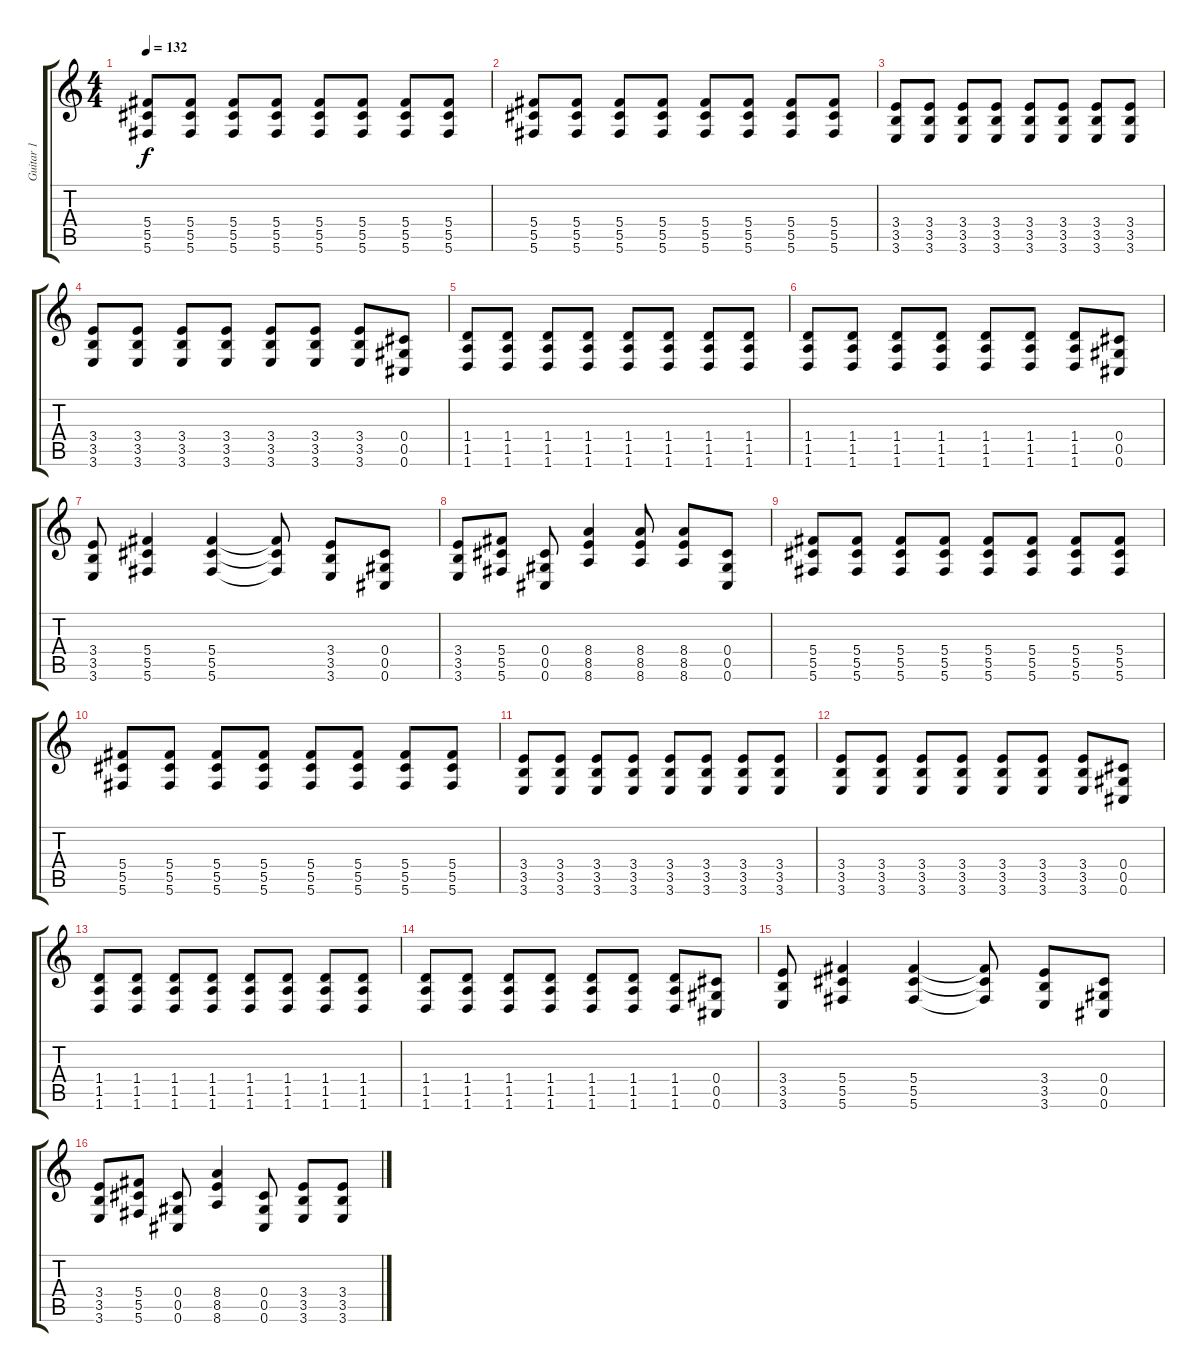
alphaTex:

\track ("Guitar 1" "Guitar 1") {instrument distortionguitar}
\staff {score tabs}
\tuning (Eb4 Bb3 Gb3 Db3 Ab2 Db2) {hide}
\ts (4 4)
\tempo 132
\clef g2
\ks c
(5.4 5.5 5.6).8{dy f} (5.4 5.5 5.6).8 (5.4 5.5 5.6).8 (5.4 5.5 5.6).8 (5.4 5.5 5.6).8 (5.4 5.5 5.6).8 (5.4 5.5 5.6).8 (5.4 5.5 5.6).8 |
(5.4 5.5 5.6).8 (5.4 5.5 5.6).8 (5.4 5.5 5.6).8 (5.4 5.5 5.6).8 (5.4 5.5 5.6).8 (5.4 5.5 5.6).8 (5.4 5.5 5.6).8 (5.4 5.5 5.6).8 |
(3.4 3.5 3.6).8 (3.4 3.5 3.6).8 (3.4 3.5 3.6).8 (3.4 3.5 3.6).8 (3.4 3.5 3.6).8 (3.4 3.5 3.6).8 (3.4 3.5 3.6).8 (3.4 3.5 3.6).8 |
(3.4 3.5 3.6).8 (3.4 3.5 3.6).8 (3.4 3.5 3.6).8 (3.4 3.5 3.6).8 (3.4 3.5 3.6).8 (3.4 3.5 3.6).8 (3.4 3.5 3.6).8 (0.4 0.5 0.6).8 |
(1.4 1.5 1.6).8 (1.4 1.5 1.6).8 (1.4 1.5 1.6).8 (1.4 1.5 1.6).8 (1.4 1.5 1.6).8 (1.4 1.5 1.6).8 (1.4 1.5 1.6).8 (1.4 1.5 1.6).8 |
(1.4 1.5 1.6).8 (1.4 1.5 1.6).8 (1.4 1.5 1.6).8 (1.4 1.5 1.6).8 (1.4 1.5 1.6).8 (1.4 1.5 1.6).8 (1.4 1.5 1.6).8 (0.4 0.5 0.6).8 |
(3.4 3.5 3.6).8 (5.4 5.5 5.6).4 (5.4 5.5 5.6).4 (5.4{t} 5.5{t} 5.6{t}).8 (3.4 3.5 3.6).8 (0.4 0.5 0.6).8 |
(3.4 3.5 3.6).8 (5.4 5.5 5.6).8 (0.4 0.5 0.6).8 (8.4 8.5 8.6).4 (8.4 8.5 8.6).8 (8.4 8.5 8.6).8 (0.4 0.5 0.6).8 |
(5.4 5.5 5.6).8 (5.4 5.5 5.6).8 (5.4 5.5 5.6).8 (5.4 5.5 5.6).8 (5.4 5.5 5.6).8 (5.4 5.5 5.6).8 (5.4 5.5 5.6).8 (5.4 5.5 5.6).8 |
(5.4 5.5 5.6).8 (5.4 5.5 5.6).8 (5.4 5.5 5.6).8 (5.4 5.5 5.6).8 (5.4 5.5 5.6).8 (5.4 5.5 5.6).8 (5.4 5.5 5.6).8 (5.4 5.5 5.6).8 |
(3.4 3.5 3.6).8 (3.4 3.5 3.6).8 (3.4 3.5 3.6).8 (3.4 3.5 3.6).8 (3.4 3.5 3.6).8 (3.4 3.5 3.6).8 (3.4 3.5 3.6).8 (3.4 3.5 3.6).8 |
(3.4 3.5 3.6).8 (3.4 3.5 3.6).8 (3.4 3.5 3.6).8 (3.4 3.5 3.6).8 (3.4 3.5 3.6).8 (3.4 3.5 3.6).8 (3.4 3.5 3.6).8 (0.4 0.5 0.6).8 |
(1.4 1.5 1.6).8 (1.4 1.5 1.6).8 (1.4 1.5 1.6).8 (1.4 1.5 1.6).8 (1.4 1.5 1.6).8 (1.4 1.5 1.6).8 (1.4 1.5 1.6).8 (1.4 1.5 1.6).8 |
(1.4 1.5 1.6).8 (1.4 1.5 1.6).8 (1.4 1.5 1.6).8 (1.4 1.5 1.6).8 (1.4 1.5 1.6).8 (1.4 1.5 1.6).8 (1.4 1.5 1.6).8 (0.4 0.5 0.6).8 |
(3.4 3.5 3.6).8 (5.4 5.5 5.6).4 (5.4 5.5 5.6).4 (5.4{t} 5.5{t} 5.6{t}).8 (3.4 3.5 3.6).8 (0.4 0.5 0.6).8 |
(3.4 3.5 3.6).8 (5.4 5.5 5.6).8 (0.4 0.5 0.6).8 (8.4 8.5 8.6).4 (0.4 0.5 0.6).8 (3.4 3.5 3.6).8 (3.4 3.5 3.6).8
